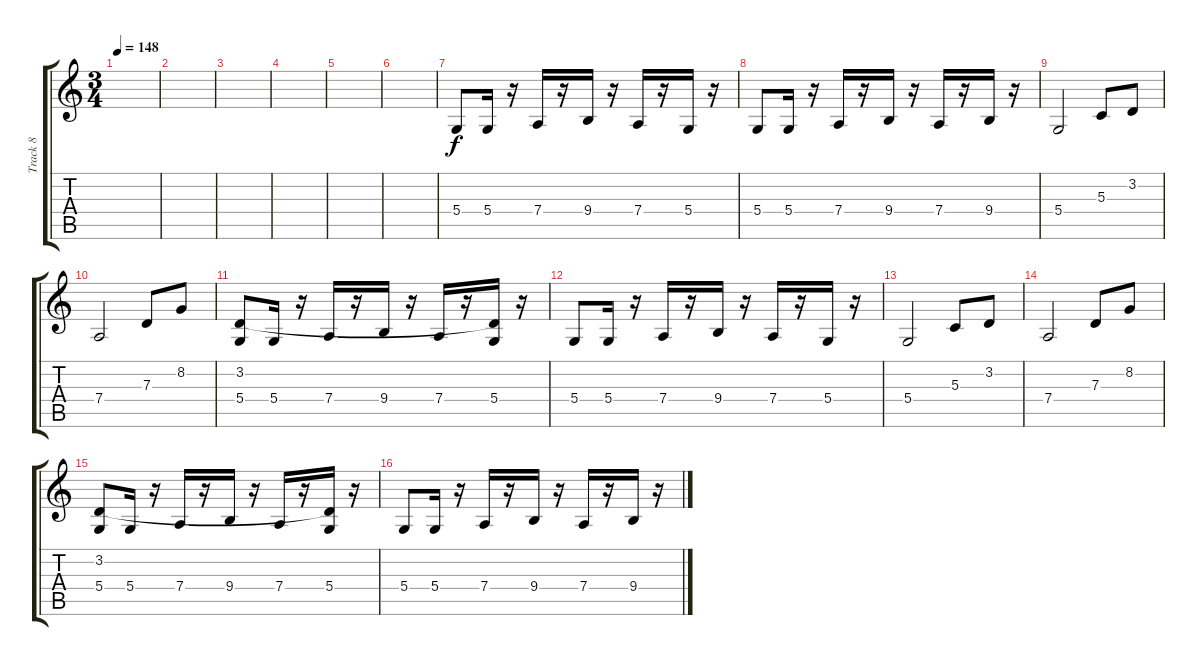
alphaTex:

\track ("Track 8" "Track 8") {instrument englishhorn}
\staff {score tabs}
\tuning (E4 B3 G3 D3 A2 E2) {hide}
\ts (3 4)
\tempo 148
\clef g2
\ks c
|
|
|
|
|
|
5.4.8 5.4.16 r.16 7.4.16 r.16 9.4.16 r.16 7.4.16 r.16 5.4.16 r.16 |
5.4.8 5.4.16 r.16 7.4.16 r.16 9.4.16 r.16 7.4.16 r.16 9.4.16 r.16 |
5.4.2 5.3.8 3.2.8 |
7.4.2 7.3.8 8.2.8 |
(3.2 5.4).8 5.4.16 r.16 7.4.16 r.16 9.4.16 r.16 7.4.16 r.16 (3.2{t} 5.4).16 r.16 |
5.4.8 5.4.16 r.16 7.4.16 r.16 9.4.16 r.16 7.4.16 r.16 5.4.16 r.16 |
5.4.2 5.3.8 3.2.8 |
7.4.2 7.3.8 8.2.8 |
(3.2 5.4).8 5.4.16 r.16 7.4.16 r.16 9.4.16 r.16 7.4.16 r.16 (3.2{t} 5.4).16 r.16 |
5.4.8 5.4.16 r.16 7.4.16 r.16 9.4.16 r.16 7.4.16 r.16 9.4.16 r.16
